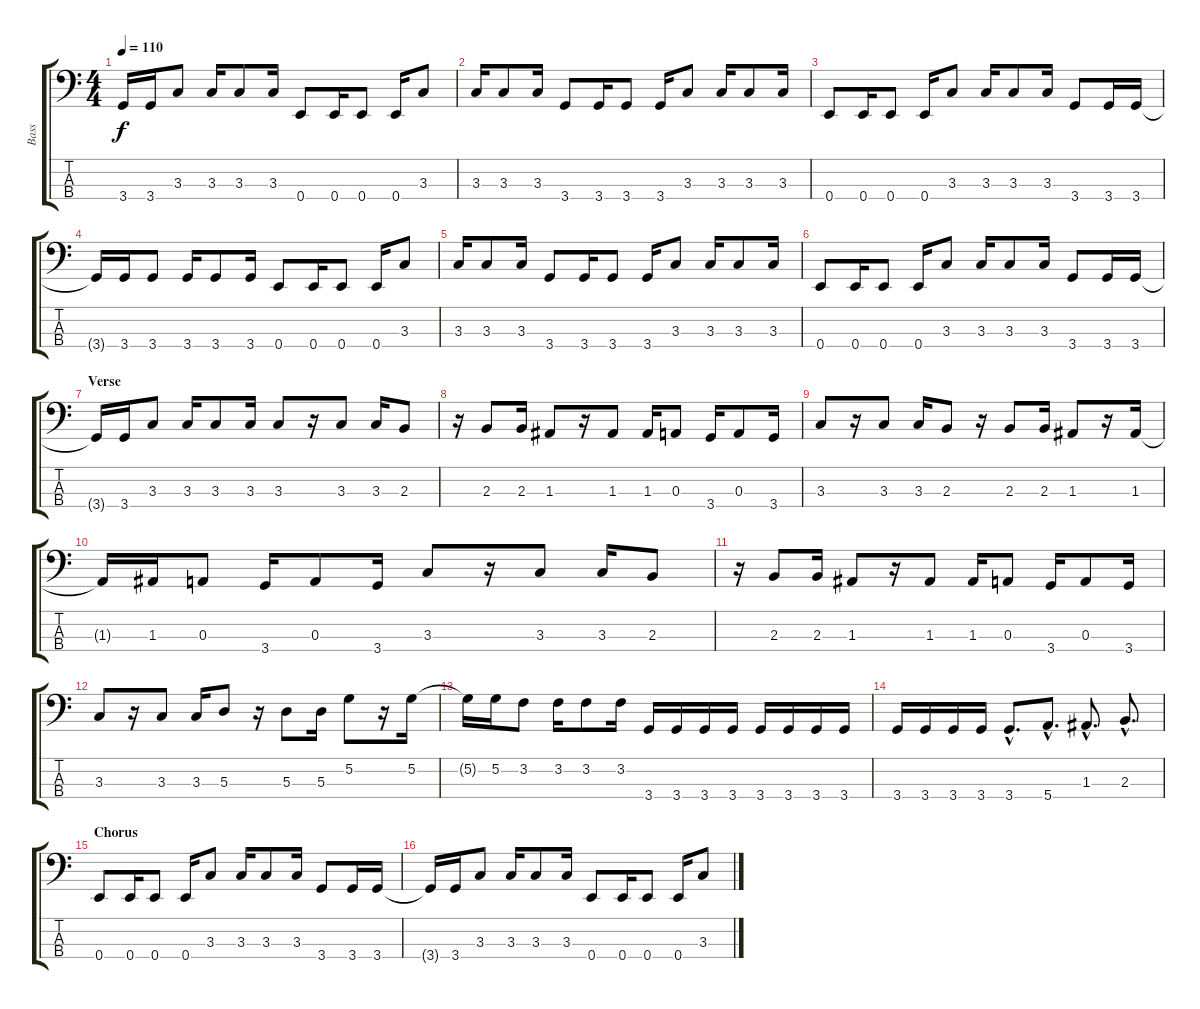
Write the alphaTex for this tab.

\track ("Bass" "Bass") {instrument electricbassfinger}
\staff {score tabs}
\tuning (G2 D2 A1 E1) {hide}
\ts (4 4)
\tempo 110
\clef f4
\ks c
3.4{t}.16{dy f} 3.4.16 3.3.8 3.3.16 3.3.8 3.3.16 0.4.8 0.4.16 0.4.8 0.4.16 3.3.8 |
3.3.16 3.3.8 3.3.16 3.4.8 3.4.16 3.4.8 3.4.16 3.3.8 3.3.16 3.3.8 3.3.16 |
0.4.8 0.4.16 0.4.8 0.4.16 3.3.8 3.3.16 3.3.8 3.3.16 3.4.8 3.4.16 3.4.16 |
3.4{t}.16 3.4.16 3.4.8 3.4.16 3.4.8 3.4.16 0.4.8 0.4.16 0.4.8 0.4.16 3.3.8 |
3.3.16 3.3.8 3.3.16 3.4.8 3.4.16 3.4.8 3.4.16 3.3.8 3.3.16 3.3.8 3.3.16 |
0.4.8 0.4.16 0.4.8 0.4.16 3.3.8 3.3.16 3.3.8 3.3.16 3.4.8 3.4.16 3.4.16 |
\section ("" "Verse")
3.4{t}.16 3.4.16 3.3.8 3.3.16 3.3.8 3.3.16 3.3.8 r.16 3.3.8 3.3.16 2.3.8 |
r.16 2.3.8 2.3.16 1.3.8 r.16 1.3.8 1.3.16 0.3.8 3.4.16 0.3.8 3.4.16 |
3.3.8 r.16 3.3.8 3.3.16 2.3.8 r.16 2.3.8 2.3.16 1.3.8 r.16 1.3.16 |
1.3{t}.16 1.3.16 0.3.8 3.4.16 0.3.8 3.4.16 3.3.8 r.16 3.3.8 3.3.16 2.3.8 |
r.16 2.3.8 2.3.16 1.3.8 r.16 1.3.8 1.3.16 0.3.8 3.4.16 0.3.8 3.4.16 |
3.3.8 r.16 3.3.8 3.3.16 5.3.8 r.16 5.3.8 5.3.16 5.2.8 r.16 5.2.16 |
5.2{t}.16 5.2.16 3.2.8 3.2.16 3.2.8 3.2.16 3.4.16 3.4.16 3.4.16 3.4.16 3.4.16 3.4.16 3.4.16 3.4.16 |
3.4.16 3.4.16 3.4.16 3.4.16 3.4{hac}.8{d} 5.4{hac}.8{d} 1.3{hac}.8{d} 2.3{hac}.8{d} |
\section ("" "Chorus")
0.4.8 0.4.16 0.4.8 0.4.16 3.3.8 3.3.16 3.3.8 3.3.16 3.4.8 3.4.16 3.4.16 |
3.4{t}.16 3.4.16 3.3.8 3.3.16 3.3.8 3.3.16 0.4.8 0.4.16 0.4.8 0.4.16 3.3.8
